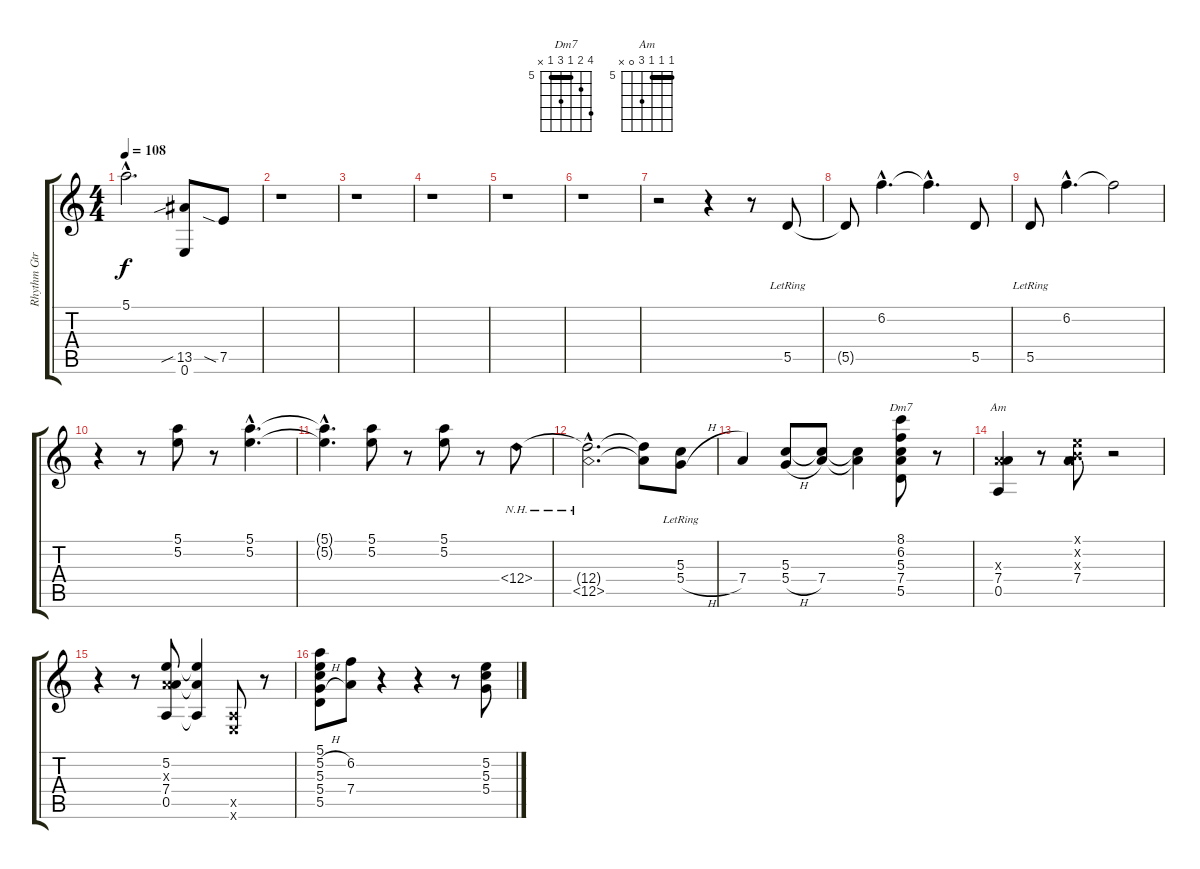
\track ("Rhythm Gtr. (K. Richards)" "Rhythm Gtr") {instrument electricguitarjazz}
\staff {score tabs}
\tuning (E4 B3 G3 D3 A2 E2) {hide}
\chord ("Dm7" 8 6 5 7 5 x) {firstfret 5 barre 5}
\chord ("Am" 5 5 5 7 0 x) {firstfret 5 barre 5}
\ts (4 4)
\tempo 108
\clef g2
\ks c
5.1{hac t}.2{d dy f} (13.5{sib} 0.6).8 7.5{sia}.8 |
r.1 |
r.1 |
r.1 |
r.1 |
r.1 |
r.2 r.4 r.8 5.5{lr}.8 |
5.5{t}.8 6.2{hac}.4{d} 6.2{hac t}.4{d} 5.5.8 |
5.5{lr}.8 6.2{hac}.4{d} 6.2{t}.2 |
r.4 r.8 (5.1 5.2).8 r.8 (5.1{hac} 5.2{hac}).4{d} |
(5.1{hac t} 5.2{hac t}).4{d} (5.1 5.2).8 r.8 (5.1 5.2).8 r.8 12.4{nh}.8 |
(12.4{hac t} 12.5{nh hac}).2{d} (12.4{t} 12.5{t}).8 (5.3{lr} 5.4{h}).8 |
7.4.4 (5.3 5.4{h}).8 (5.3{t} 7.4).8 (5.3{t} 7.4{t}).4 (8.1 6.2 5.3 7.4 5.5).8{ch "Dm7"} r.8 |
(2.3{x} 7.4 0.5).4{ch "Am"} r.8 (0.1{x} 0.2{x} 2.3{x} 7.4).8 r.2 |
r.4 r.8 (5.2 2.3{x} 7.4 0.5).8 (5.2{t} 7.4{t} 0.5{t}).4 (0.5{x} 0.6{x}).8 r.8 |
(5.1 5.2{h} 5.3 5.4{h} 5.5).8 (6.2 7.4).8 r.4 r.4 r.8 (5.2{h} 5.3 5.4{h}).8
